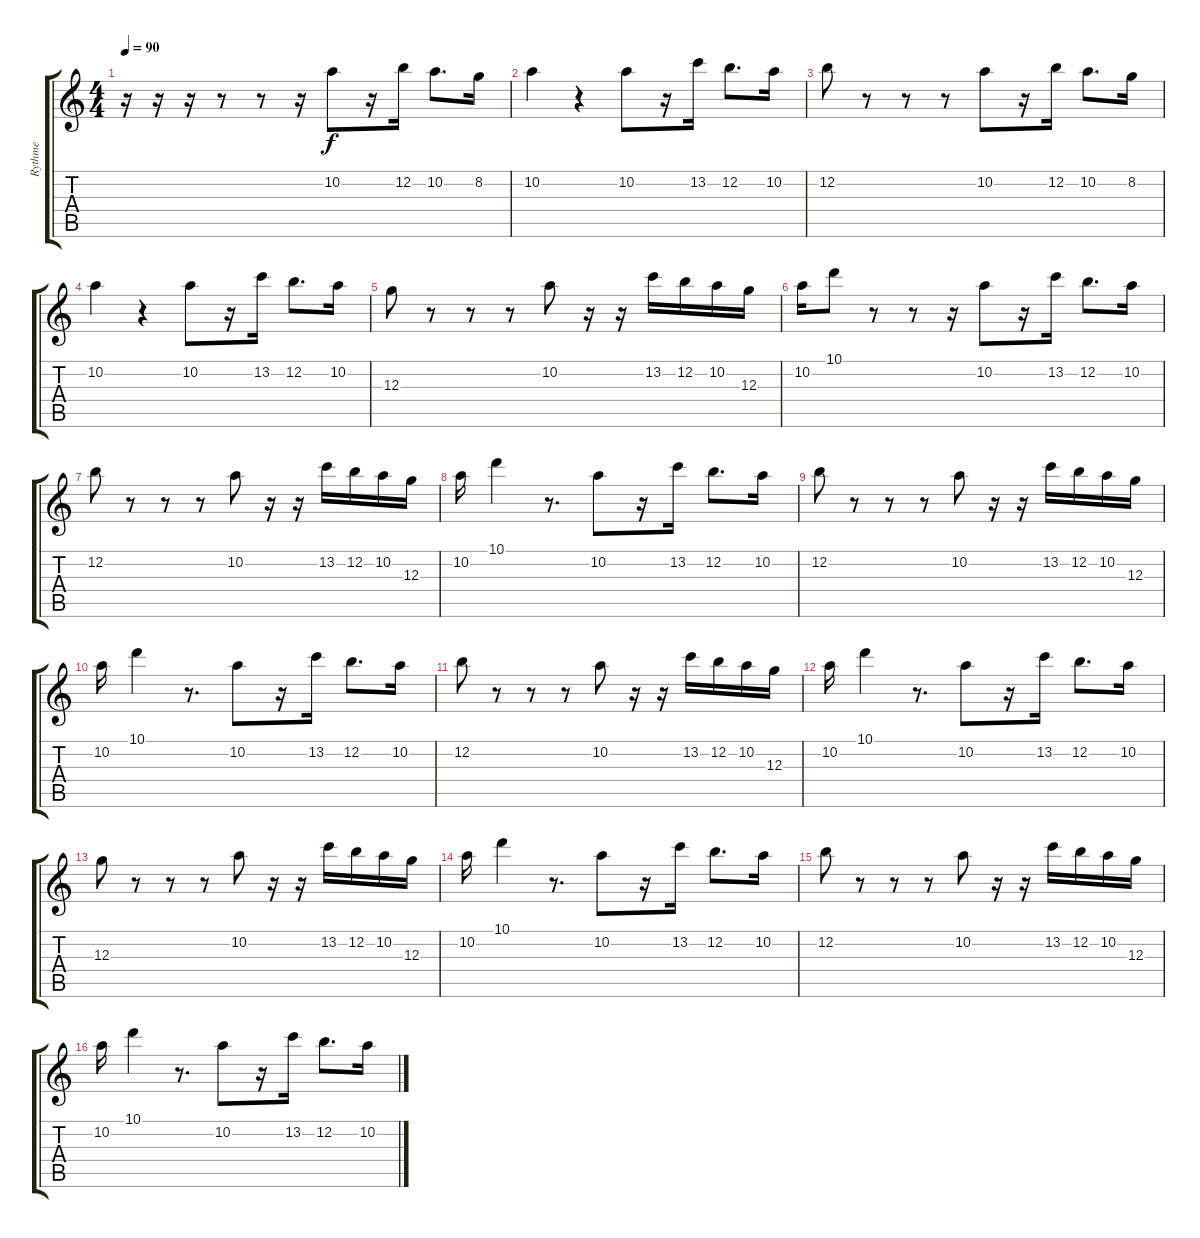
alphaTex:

\track ("Rythme" "Rythme") {instrument acousticguitarsteel}
\staff {score tabs}
\tuning (E4 B3 G3 D3 A2 E2) {hide}
\ts (4 4)
\tempo 90
\clef g2
\ks c
r.16{dy f instrument acousticguitarsteel} r.16 r.16 r.8 r.8 r.16 10.2.8 r.16 12.2.16 10.2.8{d} 8.2.16 |
10.2.4 r.4 10.2.8 r.16 13.2.16 12.2.8{d} 10.2.16 |
12.2.8 r.8 r.8 r.8 10.2.8 r.16 12.2.16 10.2.8{d} 8.2.16 |
10.2.4 r.4 10.2.8 r.16 13.2.16 12.2.8{d} 10.2.16 |
12.3.8 r.8 r.8 r.8 10.2.8 r.16 r.16 13.2.16 12.2.16 10.2.16 12.3.16 |
10.2.16 10.1.8 r.8 r.8 r.16 10.2.8 r.16 13.2.16 12.2.8{d} 10.2.16 |
12.2.8 r.8 r.8 r.8 10.2.8 r.16 r.16 13.2.16 12.2.16 10.2.16 12.3.16 |
10.2.16 10.1.4 r.8{d} 10.2.8 r.16 13.2.16 12.2.8{d} 10.2.16 |
12.2.8 r.8 r.8 r.8 10.2.8 r.16 r.16 13.2.16 12.2.16 10.2.16 12.3.16 |
10.2.16 10.1.4 r.8{d} 10.2.8 r.16 13.2.16 12.2.8{d} 10.2.16 |
12.2.8 r.8 r.8 r.8 10.2.8 r.16 r.16 13.2.16 12.2.16 10.2.16 12.3.16 |
10.2.16 10.1.4 r.8{d} 10.2.8 r.16 13.2.16 12.2.8{d} 10.2.16 |
12.3.8 r.8 r.8 r.8 10.2.8 r.16 r.16 13.2.16 12.2.16 10.2.16 12.3.16 |
10.2.16 10.1.4 r.8{d} 10.2.8 r.16 13.2.16 12.2.8{d} 10.2.16 |
12.2.8 r.8 r.8 r.8 10.2.8 r.16 r.16 13.2.16 12.2.16 10.2.16 12.3.16 |
10.2.16 10.1.4 r.8{d} 10.2.8 r.16 13.2.16 12.2.8{d} 10.2.16
